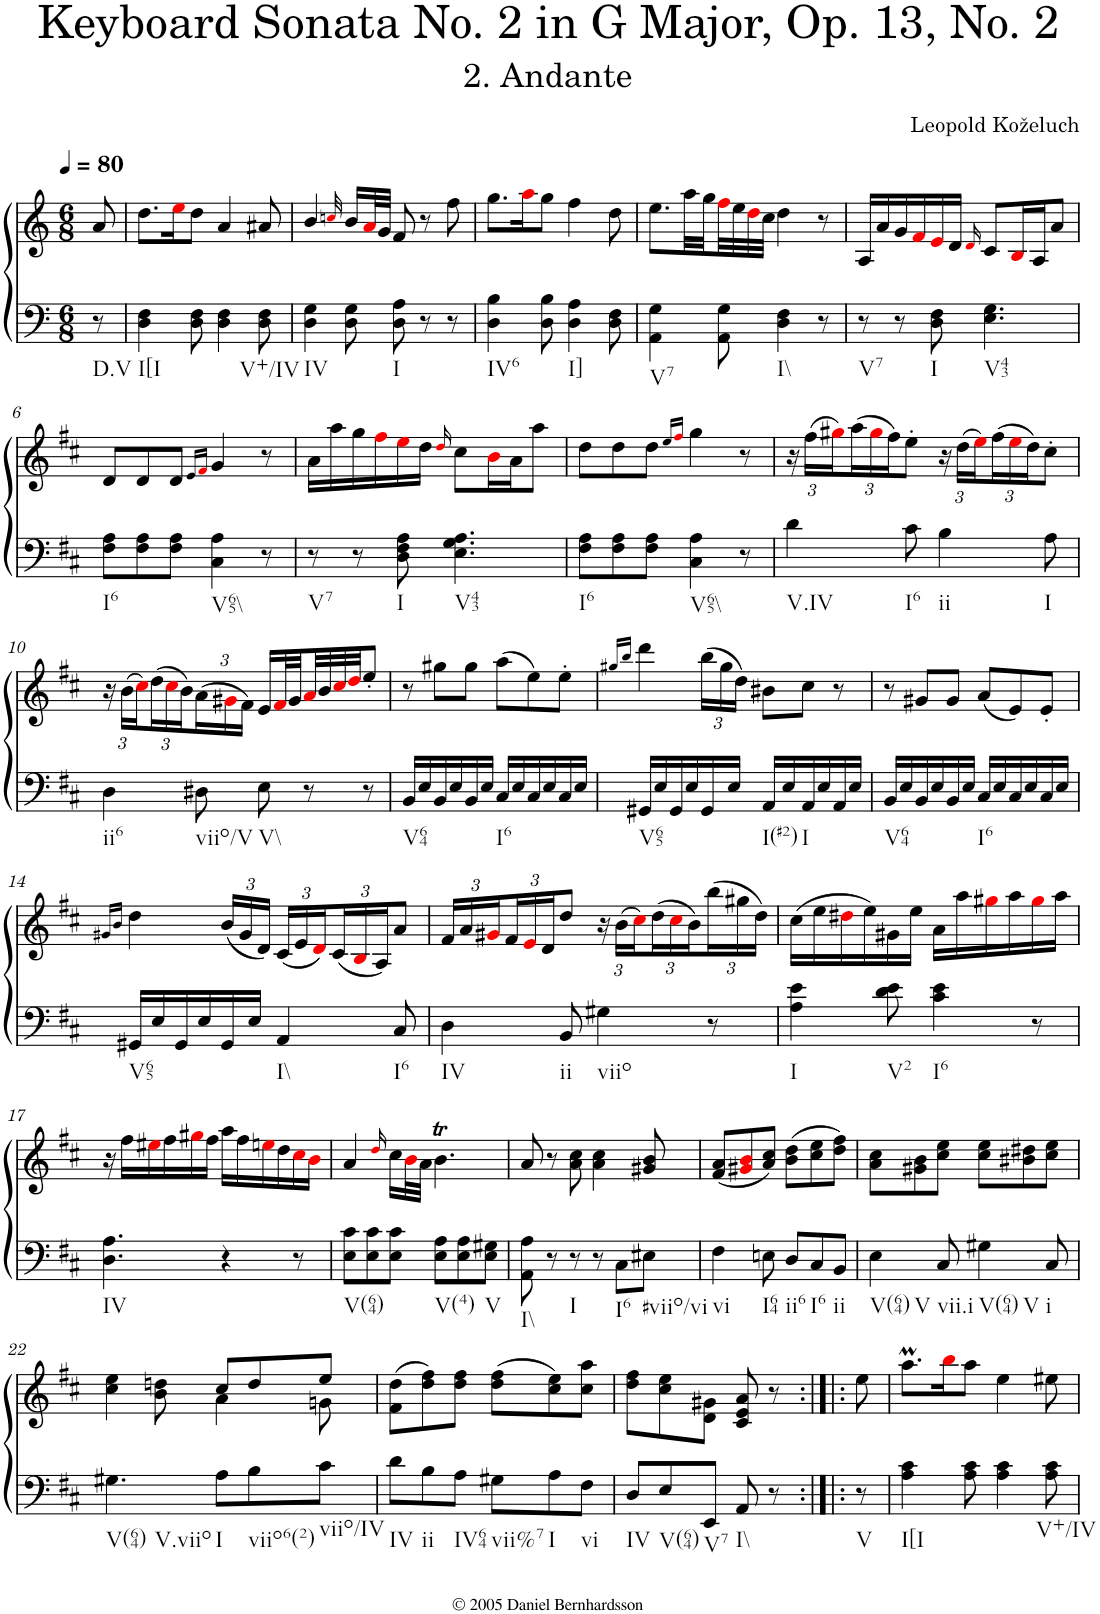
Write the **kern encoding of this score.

**kern	**kern
*part1	*part1
*staff2	*staff1
*I"Piano	*
*I'Pno.	*
*clefF4	*clefG2
*k[f#c#]	*k[f#c#]
*D:	*D:
*M6/8	*M6/8
*MM80	*MM80
=	=
!LO:TX:b:t=D.V	!
8r	8a/
=1	=1
!LO:TX:b:t=I[I	!
4D\ 4F#\	8.dd\L
.	16eei\K
8D\ 8F#\	8dd\J
4D\ 4F#\	4a/
!LO:TX:b:t=V+/IV	!
8D\ 8F#\	8a#X/
=2	=2
!LO:TX:b:t=IV	!
4D\ 4G\	4b/
.	32qccni/
8D\ 8G\	16b/LL
.	32ai/L
.	32g/JJJ
!LO:TX:b:t=I	!
8D\ 8A\	8f#/
8r	8r
8r	8ff#\
=3	=3
!LO:TX:b:t=IV6	!
4D\ 4B\	8.gg\L
.	16aai\K
8D\ 8B\	8gg\J
!LO:TX:b:t=I]	!
4D\ 4A\	4ff#\
8D\ 8F#\	8dd\
=4	=4
!LO:TX:b:t=V7	!
4AA\ 4G\	8.ee\L
.	32aa\LL
.	32gg\
8AA\ 8G\	32ff#i\
.	32ee\
.	32ddi\
.	32cc#\JJJ
!LO:TX:b:t=I\\	!
4D\ 4F#\	4dd\
8r	8r
=5	=5
!LO:TX:b:t=V7	!
8r	16A/LL
.	16a/
8r	16g/
.	16f#i/
!LO:TX:b:t=I	!
8D\ 8F#\	16ei/
.	16d/JJ
.	16qdi/
!LO:TX:b:t=V43	!
4.E\ 4.G\	8c#/L
.	16Bi/L
.	16A/J
.	8a/J
!!LO:LB:g=z
=6	=6
!LO:TX:b:t=I6	!
8F#\ 8A\L	8d/L
8F#\ 8A\	8d/
8F#\ 8A\J	8d/J
.	16qe/LL
.	16qf#i/JJ
!LO:TX:b:t=V65\\	!
4C#\ 4A\	4g/
8r	8r
=7	=7
!LO:TX:b:t=V7	!
8r	16a\LL
.	16aa\
8r	16gg\
.	16ff#i\
!LO:TX:b:t=I	!
8D\ 8F#\ 8A\	16eei\
.	16dd\JJ
.	16qddi/
!LO:TX:b:t=V43	!
4.E\ 4.G\ 4.A\	8cc#\L
.	16bi\L
.	16a\J
.	8aa\J
=8	=8
!LO:TX:b:t=I6	!
8F#\ 8A\L	8dd\L
8F#\ 8A\	8dd\
8F#\ 8A\J	8dd\J
.	16qee/LL
.	16qff#i/JJ
!LO:TX:b:t=V65\\	!
4C#\ 4A\	4gg\
8r	8r
=9	=9
*	*Xbrackettup
!LO:TX:b:t=V.IV	!
4d\	24r
.	(24ff#\LL
.	24gg#Xi\)
.	(24aa\
.	24gg#i\
.	24ff#\J)
!LO:TX:b:t=I6	!
8c#\	8ee'\J
!LO:TX:b:t=ii	!
4B\	24r
.	(24dd\LL
.	24eei\)
.	(24ff#\
.	24eei\
.	24dd\J)
!LO:TX:b:t=I	!
8A\	8cc#'\J
!!LO:LB:g=z
=10	=10
!LO:TX:b:t=ii6	!
4D\	24r
.	(24b\LL
.	24cc#i\)
.	(24dd\
.	24cc#i\
.	24b\)
!LO:TX:b:t=viio/V	!
8D#X\	(24a\
.	24g#Xi\
.	24f#\JJ)
!LO:TX:b:t=V\\	!
8E\	16e/LL
.	32f#i/L
.	32g#/
8r	32ai/
.	32b/
.	32cc#i/
.	32ddi/JJ
8r	8ee'/J
=11	=11
!LO:TX:b:t=V64	!
16BB/LL	8r
16E/	.
16BB/	8gg#X\L
16E/	.
16BB/	8gg#\J
16E/JJ	.
!LO:TX:b:t=I6	!
16C#/LL	(8aa\L
16E/	.
16C#/	8ee\)
16E/	.
16C#/	8ee'\J
16E/JJ	.
=12	=12
.	16qgg#X/LL
.	16qbb/JJ
!LO:TX:b:t=V65	!
16GG#X/LL	4ddd\
16E/	.
16GG#/	.
16E/	.
16GG#/	(24bb\LL
.	24gg#\
16E/JJ	.
.	24dd\JJ)
!LO:TX:b:t=I(#2)	!
16AA/LL	8b#X\L
16E/	.
!LO:TX:b:t=I	!
16AA/	8cc#\J
16E/	.
16AA/	8r
16E/JJ	.
=13	=13
!LO:TX:b:t=V64	!
16BB/LL	8r
16E/	.
16BB/	8g#X/L
16E/	.
16BB/	8g#/J
16E/JJ	.
!LO:TX:b:t=I6	!
16C#/LL	(8a/L
16E/	.
16C#/	8e/)
16E/	.
16C#/	8e'/J
16E/JJ	.
!!LO:LB:g=z
=14	=14
.	16qg#X/LL
.	16qb/JJ
!LO:TX:b:t=V65	!
16GG#X/LL	4dd\
16E/	.
16GG#/	.
16E/	.
16GG#/	(24b/LL
.	24g#/
16E/JJ	.
.	24d/JJ)
!LO:TX:b:t=I\\	!
4AA/	(24c#/LL
.	24e/
.	24di/)
.	(24c#/
.	24Bi/
.	24A/J)
!LO:TX:b:t=I6	!
8C#/	8a/J
=15	=15
!LO:TX:b:t=IV	!
4D\	24f#/LL
.	24a/
.	24g#Xi/
.	24f#/
.	24ei/
.	24d/J
!LO:TX:b:t=ii	!
8BB/	8dd/J
!LO:TX:b:t=viio	!
4G#X\	24r
.	(24b\LL
.	24cc#i\)
.	(24dd\
.	24cc#i\
.	24b\)
8r	(24bb\
.	24gg#X\
.	24dd\JJ)
=16	=16
!LO:TX:b:t=I	!
4A\ 4e\	(16cc#\LL
.	16ee\
.	16dd#Xi\
.	16ee\)
!LO:TX:b:t=V2	!
8d\ 8e\	16g#X\
.	16ee\JJ
!LO:TX:b:t=I6	!
4c#\ 4e\	16a\LL
.	16aa\
.	16gg#Xi\
.	16aa\
8r	16gg#i\
.	16aa\JJ
!!LO:LB:g=z
=17	=17
!LO:TX:b:t=IV	!
4.D\ 4.A\	16r
.	16ff#\LL
.	16ee#Xi\
.	16ff#\
.	16gg#Xi\
.	16ff#\JJ
4r	16aa\LL
.	16ff#\
.	16eeni\
.	16dd\
8r	16cc#i\
.	16bi\JJ
=18	=18
!LO:TX:b:t=V(64)	!
8E\ 8c#\L	4a/
8E\ 8c#\	.
.	16qddi/
8E\ 8c#\J	16cc#\LL
.	32bi\L
.	32a\JJJ
!LO:TX:b:t=V(4)	!
8E\ 8A\L	4.bT\
8E\ 8A\	.
!LO:TX:b:t=V	!
8E\ 8G#X\J	.
=19	=19
!LO:TX:b:t=I\\	!
8AA\ 8A\	8a/
8r	8r
!LO:TX:b:t=I	!
8r	8a\ 8cc#\
8r	4a\ 4cc#\
!LO:TX:b:t=I6	!
8C#\L	.
!LO:TX:b:t=#viio/vi	!
8E#X\J	8g#X/ 8b/
=20	=20
!LO:TX:b:t=vi	!
4F#\	(8f#/ 8a/L
.	8g#Xi/ 8bi/
!LO:TX:b:t=I64	!
8En\	8a/ 8cc#/J)
!LO:TX:b:t=ii6	!
8D/L	(8b\ 8dd\L
!LO:TX:b:t=I6	!
8C#/	8cc#\ 8ee\
!LO:TX:b:t=ii	!
8BB/J	8dd\ 8ff#\J)
=21	=21
!LO:TX:b:t=V(64)	!
!LO:TX:b:t=V	!
4E\	8a\ 8cc#\L
.	8g#X\ 8b\
!LO:TX:b:t=vii.i	!
8C#/	8cc#\ 8ee\J
!LO:TX:b:t=V(64)	!
!LO:TX:b:t=V	!
4G#X\	8cc#\ 8ee\L
.	8b#X\ 8dd#X\
!LO:TX:b:t=i	!
8C#/	8cc#\ 8ee\J
!!LO:LB:g=z
=22	=22
*	*^
!LO:TX:b:t=V(64)	!	!
!LO:TX:b:t=V.viio	!	!
4.G#X\	4cc#\ 4ee\	4.ryy
.	8b\ 8ddn\	.
!LO:TX:b:t=I	!	!
8A\L	8cc#/L	4a\
!LO:TX:b:t=viio6(2)	!	!
8B\	8dd/	.
!LO:TX:b:t=viio/IV	!	!
8c#\J	8ee/J	8gn\
=23	=23	=23
!LO:TX:b:t=IV	!	!
*	*v	*v
8d\L	(8f#\ 8dd\L
!LO:TX:b:t=ii	!
8B\	8dd\ 8ff#\)
!LO:TX:b:t=IV64	!
8A\J	8dd\ 8ff#\J
!LO:TX:b:t=vii%7	!
8G#X\L	(8dd\ 8ff#\L
!LO:TX:b:t=I	!
8A\	8cc#\ 8ee\)
!LO:TX:b:t=vi	!
8F#\J	8cc#\ 8aa\J
=24	=24
!LO:TX:b:t=IV	!
8D/L	8dd\ 8ff#\L
!LO:TX:b:t=V(64)	!
8E/	8cc#\ 8ee\
!LO:TX:b:t=V7	!
8EE/J	8d\ 8g#X\J
!LO:TX:b:t=I\\	!
8AA/	8c#/ 8e/ 8a/
8r	8r
=24X1:|!|:	=24X1:|!|:
!LO:TX:b:t=V	!
8r	8ee\
=25	=25
!LO:TX:b:t=I[I	!
4A\ 4c#\	8.aaM\L
.	16bbi\K
8A\ 8c#\	8aa\J
4A\ 4c#\	4ee\
!LO:TX:b:t=V+/IV	!
8A\ 8c#\	8ee#X\
=	=
*-	*-
